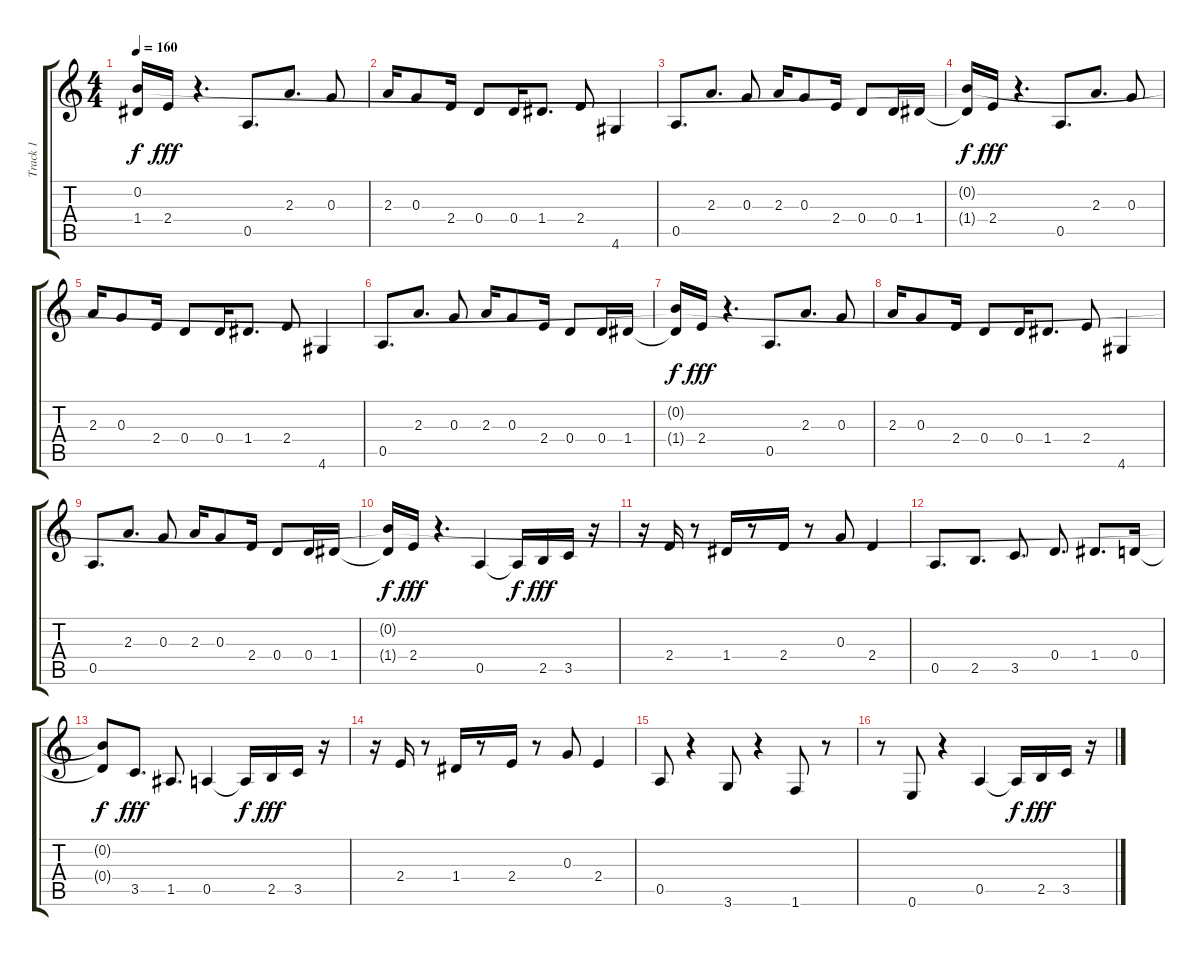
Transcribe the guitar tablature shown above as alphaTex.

\track ("Track 1" "Track 1") {instrument distortionguitar}
\staff {score tabs}
\tuning (E4 B3 G3 D3 A2 E2) {hide}
\ts (4 4)
\tempo 160
\clef g2
\ks c
(0.2{t} 1.4{t}).16{dy f} 2.4.16{dy fff} r.4{d} 0.5.8{d} 2.3.8{d} 0.3.8 |
2.3.16 0.3.8 2.4.16 0.4.8 0.4.16 1.4.8{d} 2.4.8 4.6.4 |
0.5.8{d} 2.3.8{d} 0.3.8 2.3.16 0.3.8 2.4.16 0.4.8 0.4.16 1.4.16 |
(0.2{t} 1.4{t}).16{dy f} 2.4.16{dy fff} r.4{d} 0.5.8{d} 2.3.8{d} 0.3.8 |
2.3.16 0.3.8 2.4.16 0.4.8 0.4.16 1.4.8{d} 2.4.8 4.6.4 |
0.5.8{d} 2.3.8{d} 0.3.8 2.3.16 0.3.8 2.4.16 0.4.8 0.4.16 1.4.16 |
(0.2{t} 1.4{t}).16{dy f} 2.4.16{dy fff} r.4{d} 0.5.8{d} 2.3.8{d} 0.3.8 |
2.3.16 0.3.8 2.4.16 0.4.8 0.4.16 1.4.8{d} 2.4.8 4.6.4 |
0.5.8{d} 2.3.8{d} 0.3.8 2.3.16 0.3.8 2.4.16 0.4.8 0.4.16 1.4.16 |
(0.2{t} 1.4{t}).16{dy f} 2.4.16{dy fff} r.4{d} 0.5.4 0.5{t}.16{dy f} 2.5.16{dy fff} 3.5.16 r.16 |
r.16 2.4.16 r.8 1.4.16 r.8 2.4.16 r.8 0.3.8 2.4.4 |
0.5.8{d} 2.5.8{d} 3.5.8{d} 0.4.8{d} 1.4.8{d} 0.4.16 |
(0.2{t} 0.4{t}).8{dy f} 3.5.8{d dy fff} 1.5.8{d} 0.5.4 0.5{t}.16{dy f} 2.5.16{dy fff} 3.5.16 r.16 |
r.16 2.4.16 r.8 1.4.16 r.8 2.4.16 r.8 0.3.8 2.4.4 |
0.5.8 r.4 3.6.8 r.4 1.6.8 r.8 |
r.8 0.6.8 r.4 0.5.4 0.5{t}.16{dy f} 2.5.16{dy fff} 3.5.16 r.16
